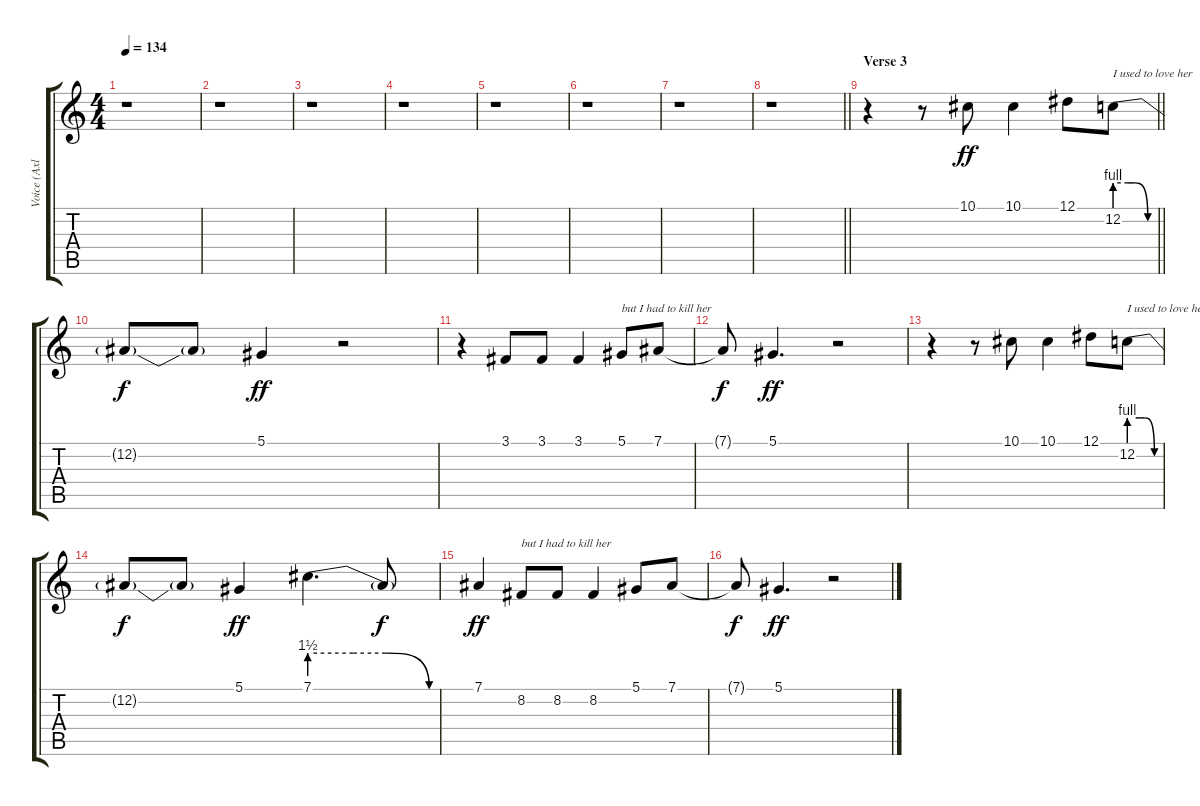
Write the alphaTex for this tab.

\track ("Voice (Axl Rose)" "Voice (Axl") {instrument lead8bassandlead}
\staff {score tabs}
\tuning (Eb4 Bb3 Gb3 Db3 Ab2 Eb2) {hide}
\ts (4 4)
\tempo 134
\clef g2
\ks c
r.1{dy f} |
r.1 |
r.1 |
r.1 |
r.1 |
r.1 |
r.1 |
\barLineRight lightlight
r.1 |
\section ("" "Verse 3")
\barLineRight lightlight
r.4 r.8 10.1.8{dy ff} 10.1.4 12.1.8 12.2{be (custom 0 4 20 4 30 4 50 0 60 0)}.8{txt "I used to love her"} |
12.2{t}.8{dy f} 12.2{t}.8 5.1.4{dy ff} r.2 |
r.4 3.1.8 3.1.8 3.1.4 5.1.8{txt "but I had to kill her "} 7.1.8 |
7.1{t}.8{dy f} 5.1.4{d dy ff} r.2 |
r.4 r.8 10.1.8 10.1.4 12.1.8 12.2{be (custom 0 4 20 4 30 4 50 0 60 0)}.8{txt "I used to love her"} |
12.2{t}.8{dy f} 12.2{t}.8 5.1.4{dy ff} 7.1{be (custom 0 6 20 6 35 6 55 0 60 0)}.4{d} 7.1{t}.8{dy f} |
7.1.4{dy ff} 8.2.8{txt "but I had to kill her"} 8.2.8 8.2.4 5.1.8 7.1.8 |
7.1{t}.8{dy f} 5.1.4{d dy ff} r.2
